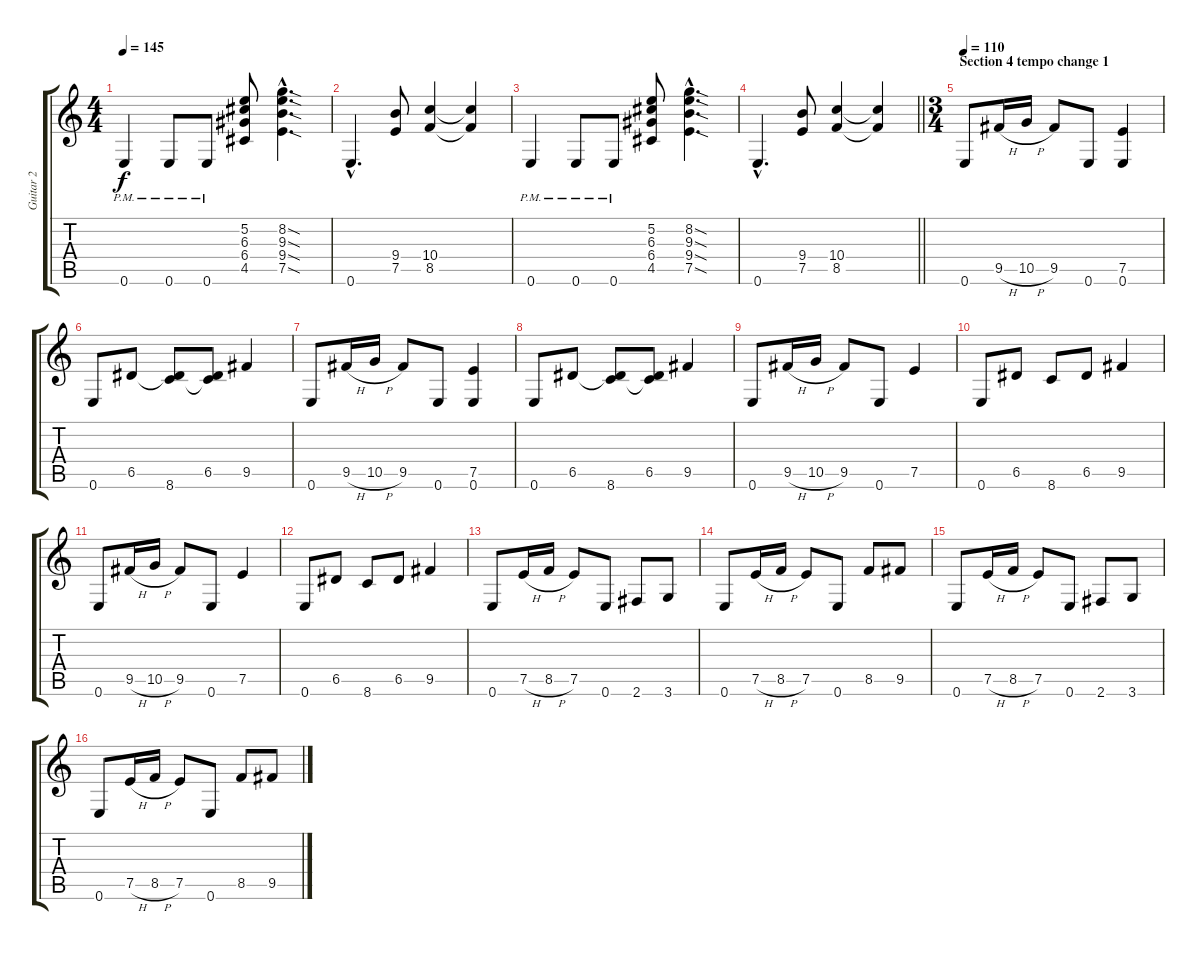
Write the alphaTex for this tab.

\track ("Guitar 2" "Guitar 2") {instrument distortionguitar}
\staff {score tabs}
\tuning (E4 B3 G3 D3 A2 E2) {hide}
\ts (4 4)
\tempo 145
\clef g2
\ks c
0.6{pm}.4{dy f} 0.6{pm}.8 0.6{pm}.8 (5.2 6.3 6.4 4.5).8 (8.2{sod hac} 9.3{sod hac} 9.4{sod hac} 7.5{sod hac}).4{d} |
0.6{hac}.4{d} (9.4 7.5).8 (10.4 8.5).4 (10.4{t} 8.5{t}).4 |
0.6{pm}.4 0.6{pm}.8 0.6{pm}.8 (5.2 6.3 6.4 4.5).8 (8.2{sod hac} 9.3{sod hac} 9.4{sod hac} 7.5{sod hac}).4{d} |
\barLineRight lightlight
0.6{hac}.4{d} (9.4 7.5).8 (10.4 8.5).4 (10.4{t} 8.5{t}).4 |
\ts (3 4)
\section ("" "Section 4 tempo change 1")
\tempo 110
0.6.8 9.5{h}.16 10.5{h}.16 9.5.8 0.6.8 (7.5 0.6).4 |
0.6.8 6.5.8 (6.5{t} 8.6).8 (6.5 8.6{t}).8 9.5.4 |
0.6.8 9.5{h}.16 10.5{h}.16 9.5.8 0.6.8 (7.5 0.6).4 |
0.6.8 6.5.8 (6.5{t} 8.6).8 (6.5 8.6{t}).8 9.5.4 |
0.6.8 9.5{h}.16 10.5{h}.16 9.5.8 0.6.8 7.5.4 |
0.6.8 6.5.8 8.6.8 6.5.8 9.5.4 |
0.6.8 9.5{h}.16 10.5{h}.16 9.5.8 0.6.8 7.5.4 |
0.6.8 6.5.8 8.6.8 6.5.8 9.5.4 |
0.6.8 7.5{h}.16 8.5{h}.16 7.5.8 0.6.8 2.6.8 3.6.8 |
0.6.8 7.5{h}.16 8.5{h}.16 7.5.8 0.6.8 8.5.8 9.5.8 |
0.6.8 7.5{h}.16 8.5{h}.16 7.5.8 0.6.8 2.6.8 3.6.8 |
0.6.8 7.5{h}.16 8.5{h}.16 7.5.8 0.6.8 8.5.8 9.5.8
